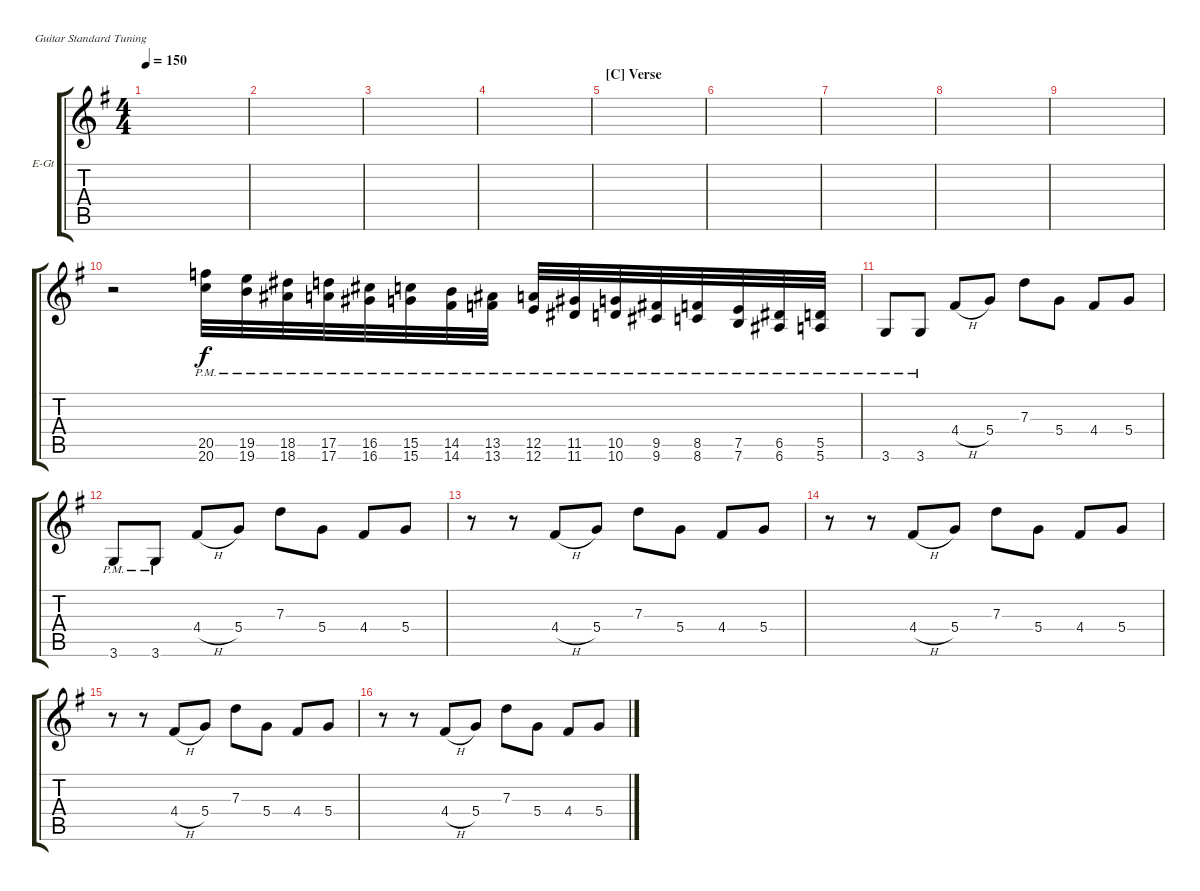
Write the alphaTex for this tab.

\defaultSystemsLayout 4
\bracketExtendMode groupsimilarinstruments
\firstSystemTrackNameOrientation horizontal
\otherSystemsTrackNameOrientation horizontal
\track ("Electric Guitar" "E-Gt") {instrument distortionguitar}
\staff {score tabs}
\tuning (E4 B3 G3 D3 A2 E2)
\ts (4 4)
\tempo 150
\clef g2
\ks g
|
|
|
|
\section ("C" "Verse")
|
|
|
|
|
r.2 (20.5{pm} 20.6{pm}).32 (19.5{pm} 19.6{pm}).32 (18.5{pm} 18.6{pm}).32 (17.5{pm} 17.6{pm}).32 (16.5{pm} 16.6{pm}).32 (15.5{pm} 15.6{pm}).32 (14.5{pm} 14.6{pm}).32 (13.5{pm} 13.6{pm}).32 (12.5{pm} 12.6{pm}).32 (11.5{pm} 11.6{pm}).32 (10.5{pm} 10.6{pm}).32 (9.5{pm} 9.6{pm}).32 (8.5{pm} 8.6{pm}).32 (7.5{pm} 7.6{pm}).32 (6.5{pm} 6.6{pm}).32 (5.5{pm} 5.6{pm}).32 |
3.6{pm}.8 3.6{pm}.8 4.4{h}.8 5.4.8 7.3.8 5.4.8 4.4.8 5.4.8 |
3.6{pm}.8 3.6{pm}.8 4.4{h}.8 5.4.8 7.3.8 5.4.8 4.4.8 5.4.8 |
r.8 r.8 4.4{h}.8 5.4.8 7.3.8 5.4.8 4.4.8 5.4.8 |
r.8 r.8 4.4{h}.8 5.4.8 7.3.8 5.4.8 4.4.8 5.4.8 |
r.8 r.8 4.4{h}.8 5.4.8 7.3.8 5.4.8 4.4.8 5.4.8 |
r.8 r.8 4.4{h}.8 5.4.8 7.3.8 5.4.8 4.4.8 5.4.8
